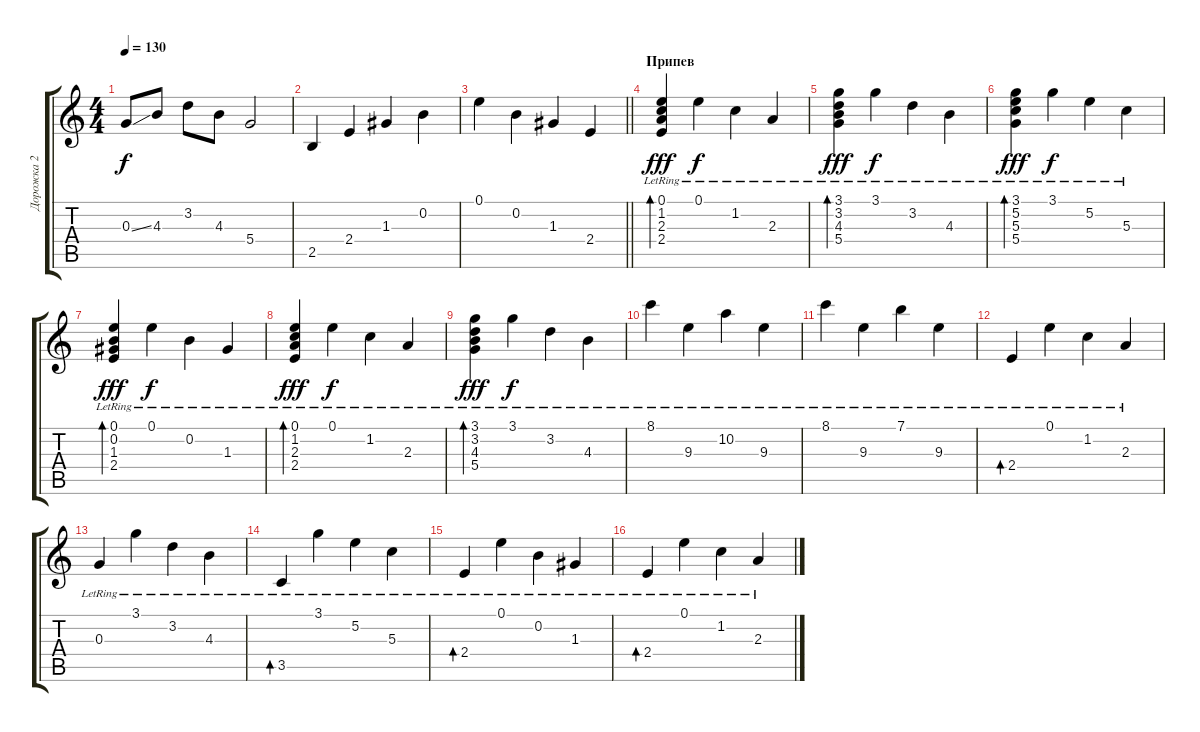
\track ("Дорожка 2" "Дорожка 2") {instrument overdrivenguitar}
\staff {score tabs}
\tuning (E4 B3 G3 D3 A2 E2) {hide}
\ts (4 4)
\tempo 130
\clef g2
\ks c
0.3{ss}.8{dy f} 4.3.8 3.2.8 4.3.8 5.4.2 |
2.5.4 2.4.4 1.3.4 0.2.4 |
\barLineRight lightlight
0.1.4 0.2.4 1.3.4 2.4.4 |
\section ("" "Припев")
(0.1{lr} 1.2{lr} 2.3{lr} 2.4{lr}).4{bd 480 dy fff} 0.1{lr}.4{dy f} 1.2{lr}.4 2.3{lr}.4 |
(3.1{lr} 3.2{lr} 4.3{lr} 5.4{lr}).4{bd 480 dy fff} 3.1{lr}.4{dy f} 3.2{lr}.4 4.3{lr}.4 |
(3.1{lr} 5.2{lr} 5.3{lr} 5.4{lr}).4{bd 480 dy fff} 3.1{lr}.4{dy f} 5.2{lr}.4 5.3{lr}.4 |
(0.1{lr} 0.2{lr} 1.3{lr} 2.4{lr}).4{bd 480 dy fff} 0.1{lr}.4{dy f} 0.2{lr}.4 1.3{lr}.4 |
(0.1{lr} 1.2{lr} 2.3{lr} 2.4{lr}).4{bd 480 dy fff} 0.1{lr}.4{dy f} 1.2{lr}.4 2.3{lr}.4 |
(3.1{lr} 3.2{lr} 4.3{lr} 5.4{lr}).4{bd 480 dy fff} 3.1{lr}.4{dy f} 3.2{lr}.4 4.3{lr}.4 |
8.1{lr}.4 9.3{lr}.4 10.2{lr}.4 9.3{lr}.4 |
8.1{lr}.4 9.3{lr}.4 7.1{lr}.4 9.3{lr}.4 |
2.4{lr}.4{bd 480} 0.1{lr}.4 1.2{lr}.4 2.3{lr}.4 |
0.3{lr}.4 3.1{lr}.4 3.2{lr}.4 4.3{lr}.4 |
3.5{lr}.4{bd 480} 3.1{lr}.4 5.2{lr}.4 5.3{lr}.4 |
2.4{lr}.4{bd 480} 0.1{lr}.4 0.2{lr}.4 1.3{lr}.4 |
2.4{lr}.4{bd 480} 0.1{lr}.4 1.2{lr}.4 2.3{lr}.4
